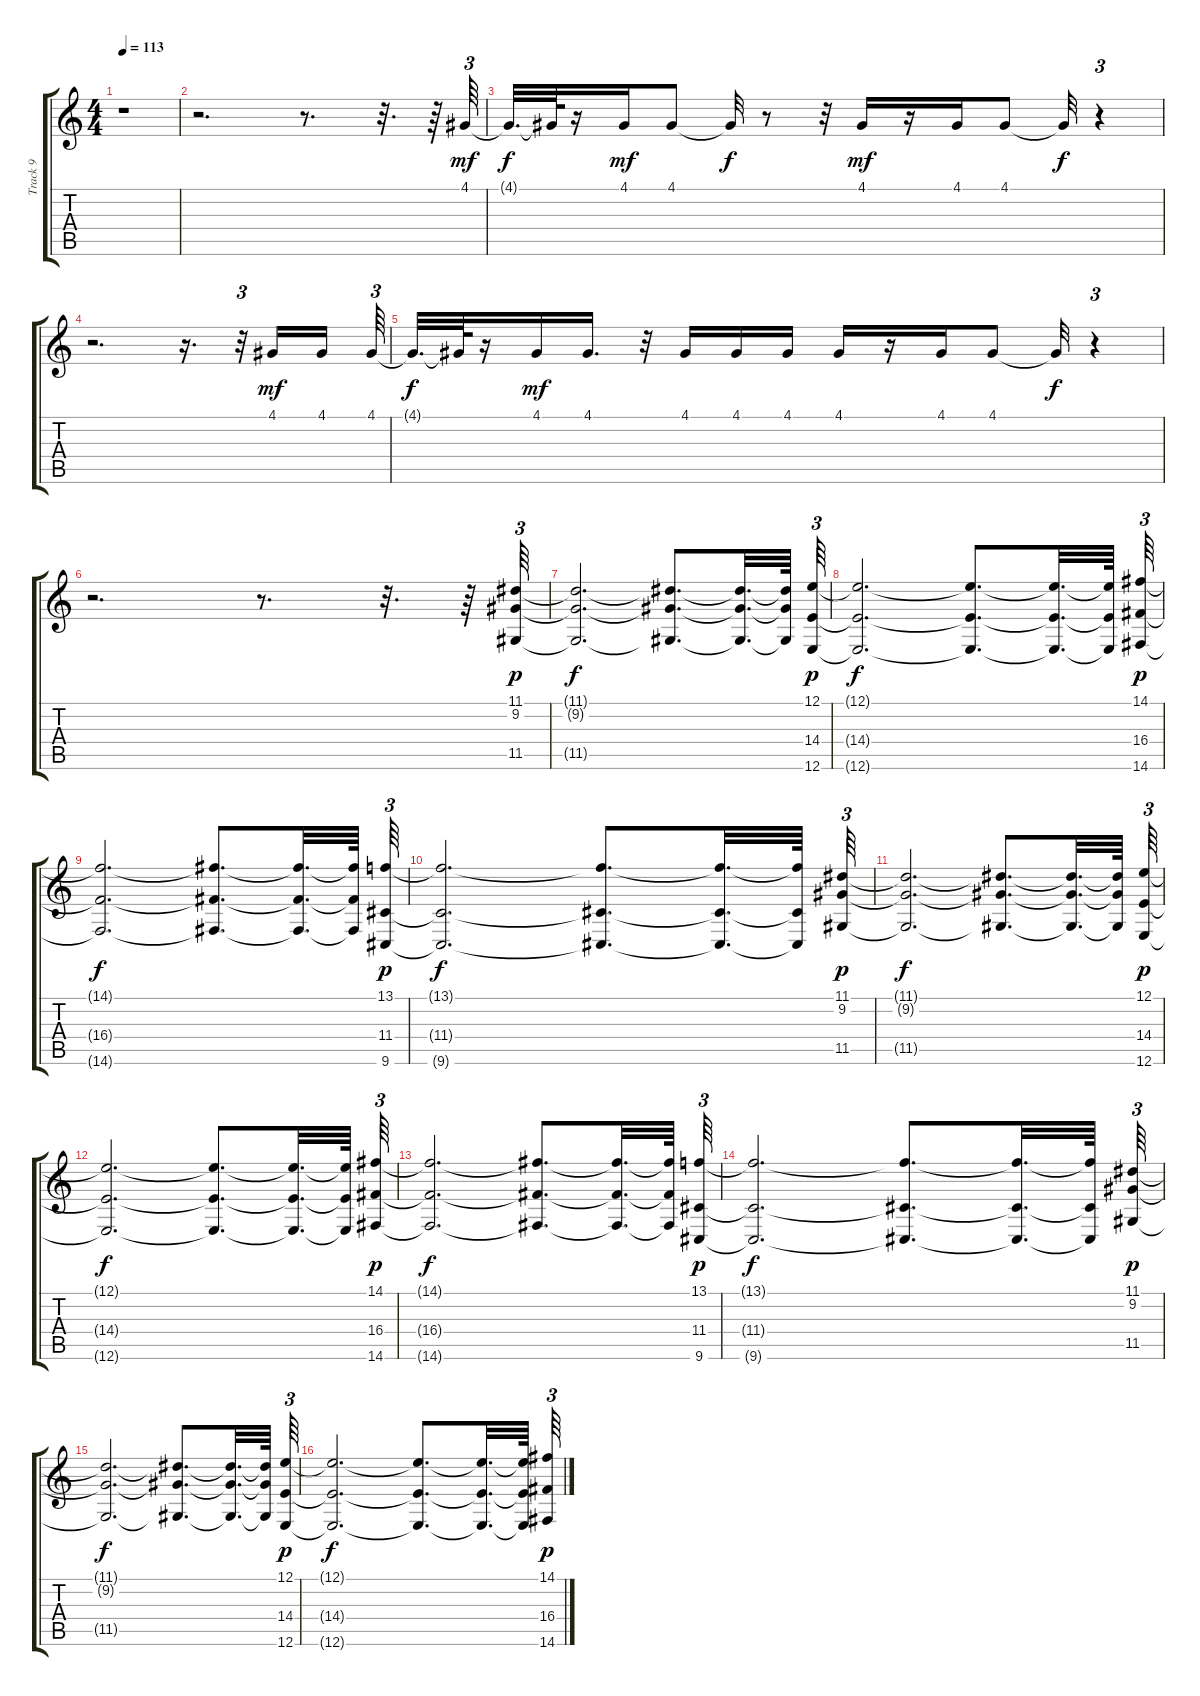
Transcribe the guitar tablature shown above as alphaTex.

\track ("Track 9" "Track 9") {instrument stringensemble1}
\staff {score tabs}
\tuning (E4 B3 G3 D3 A2 E2) {hide}
\ts (4 4)
\tempo 113
\clef g2
\ks c
r.1{dy mf} |
r.2{d} r.8{d} r.32{d} r.64 4.1.64{tu (3 2)} |
4.1{t}.32{d dy f} 4.1{t}.64 r.16 4.1.16{dy mf} 4.1.8 4.1{t}.32{dy f} r.8 r.32 4.1.16{dy mf} r.16 4.1.16 4.1.8 4.1{t}.32{dy f} r.4{tu (3 2)} |
r.2{d} r.16{d} r.32{tu (3 2)} 4.1.16{dy mf} 4.1.16 4.1.64{tu (3 2)} |
4.1{t}.32{d dy f} 4.1{t}.64 r.16 4.1.16{dy mf} 4.1.16{d} r.32 4.1.16 4.1.16 4.1.16 4.1.16 r.16 4.1.16 4.1.8 4.1{t}.32{dy f} r.4{tu (3 2)} |
r.2{d} r.8{d} r.32{d} r.64 (11.1 9.2 11.5).64{tu (3 2) dy p} |
(11.1{t} 9.2{t} 11.5{t}).2{d dy f} (11.1{t} 9.2{t} 11.5{t}).8{d} (11.1{t} 9.2{t} 11.5{t}).32{d} (11.1{t} 9.2{t} 11.5{t}).64 (12.1 14.4 12.6).64{tu (3 2) dy p} |
(12.1{t} 14.4{t} 12.6{t}).2{d dy f} (12.1{t} 14.4{t} 12.6{t}).8{d} (12.1{t} 14.4{t} 12.6{t}).32{d} (12.1{t} 14.4{t} 12.6{t}).64 (14.1 16.4 14.6).64{tu (3 2) dy p} |
(14.1{t} 16.4{t} 14.6{t}).2{d dy f} (14.1{t} 16.4{t} 14.6{t}).8{d} (14.1{t} 16.4{t} 14.6{t}).32{d} (14.1{t} 16.4{t} 14.6{t}).64 (13.1 11.4 9.6).64{tu (3 2) dy p} |
(13.1{t} 11.4{t} 9.6{t}).2{d dy f} (13.1{t} 11.4{t} 9.6{t}).8{d} (13.1{t} 11.4{t} 9.6{t}).32{d} (13.1{t} 11.4{t} 9.6{t}).64 (11.1 9.2 11.5).64{tu (3 2) dy p} |
(11.1{t} 9.2{t} 11.5{t}).2{d dy f} (11.1{t} 9.2{t} 11.5{t}).8{d} (11.1{t} 9.2{t} 11.5{t}).32{d} (11.1{t} 9.2{t} 11.5{t}).64 (12.1 14.4 12.6).64{tu (3 2) dy p} |
(12.1{t} 14.4{t} 12.6{t}).2{d dy f} (12.1{t} 14.4{t} 12.6{t}).8{d} (12.1{t} 14.4{t} 12.6{t}).32{d} (12.1{t} 14.4{t} 12.6{t}).64 (14.1 16.4 14.6).64{tu (3 2) dy p} |
(14.1{t} 16.4{t} 14.6{t}).2{d dy f} (14.1{t} 16.4{t} 14.6{t}).8{d} (14.1{t} 16.4{t} 14.6{t}).32{d} (14.1{t} 16.4{t} 14.6{t}).64 (13.1 11.4 9.6).64{tu (3 2) dy p} |
(13.1{t} 11.4{t} 9.6{t}).2{d dy f} (13.1{t} 11.4{t} 9.6{t}).8{d} (13.1{t} 11.4{t} 9.6{t}).32{d} (13.1{t} 11.4{t} 9.6{t}).64 (11.1 9.2 11.5).64{tu (3 2) dy p} |
(11.1{t} 9.2{t} 11.5{t}).2{d dy f} (11.1{t} 9.2{t} 11.5{t}).8{d} (11.1{t} 9.2{t} 11.5{t}).32{d} (11.1{t} 9.2{t} 11.5{t}).64 (12.1 14.4 12.6).64{tu (3 2) dy p} |
(12.1{t} 14.4{t} 12.6{t}).2{d dy f} (12.1{t} 14.4{t} 12.6{t}).8{d} (12.1{t} 14.4{t} 12.6{t}).32{d} (12.1{t} 14.4{t} 12.6{t}).64 (14.1 16.4 14.6).64{tu (3 2) dy p}
